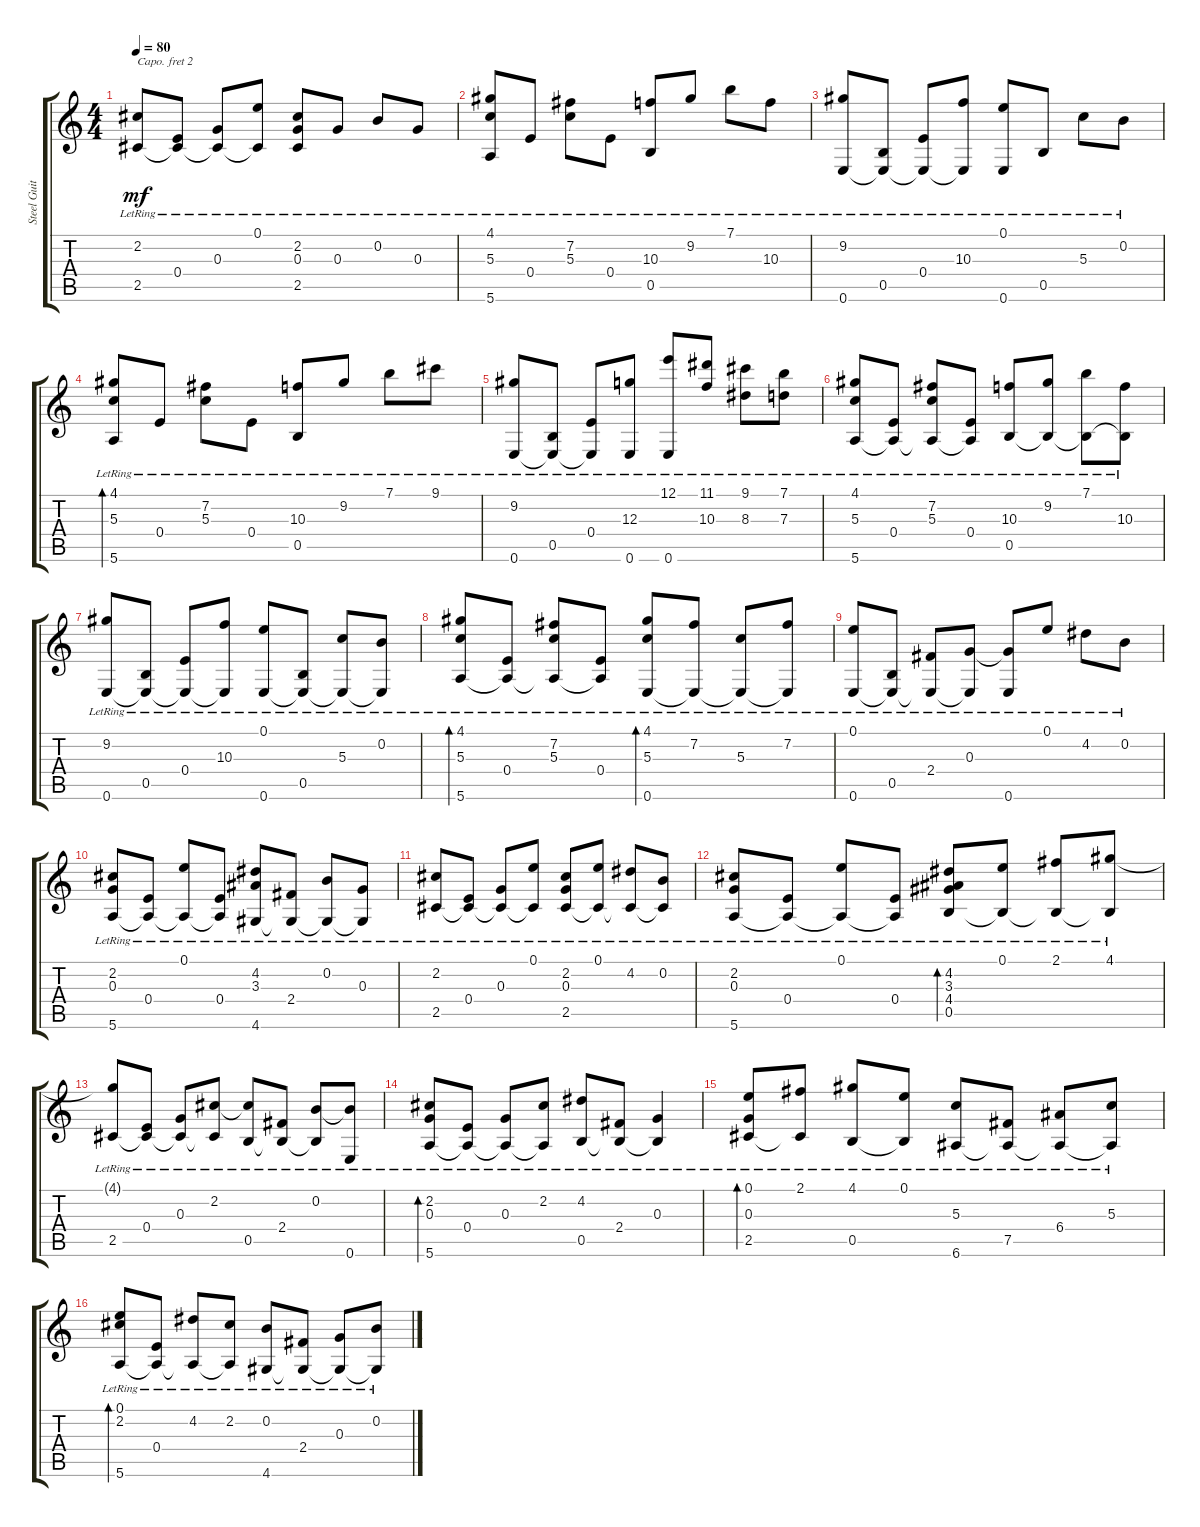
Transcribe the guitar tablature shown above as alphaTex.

\track ("Steel Guitar" "Steel Guit") {instrument acousticguitarsteel}
\staff {score tabs}
\capo 2
\tuning (D4 A3 F3 D3 A2 D2) {hide}
\ts (4 4)
\tempo 80
\clef g2
\ks c
(2.2{lr} 2.5{lr}).8{dy mf} (0.4{lr} 2.5{lr t}).8 (0.3{lr} 2.5{lr t}).8 (0.1{lr} 2.5{lr t}).8 (2.2{lr} 0.3{lr} 2.5{lr}).8 0.3{lr}.8 0.2{lr}.8 0.3{lr}.8 |
(4.1{lr} 5.3{lr} 5.6{lr}).8 0.4{lr}.8 (7.2{lr} 5.3{lr}).8 0.4{lr}.8 (10.3{lr} 0.5{lr}).8 9.2{lr}.8 7.1{lr}.8 10.3{lr}.8 |
(9.2{lr} 0.6{lr}).8 (0.5{lr} 0.6{lr t}).8 (0.4{lr} 0.6{lr t}).8 (10.3{lr} 0.6{lr t}).8 (0.1{lr} 0.6{lr}).8 0.5{lr}.8 5.3{lr}.8 0.2{lr}.8 |
(4.1{lr} 5.3{lr} 5.6{lr}).8{bd 30} 0.4{lr}.8 (7.2{lr} 5.3{lr}).8 0.4{lr}.8 (10.3{lr} 0.5{lr}).8 9.2{lr}.8 7.1{lr}.8 9.1{lr}.8 |
(9.2{lr} 0.6{lr}).8 (0.5{lr} 0.6{lr t}).8 (0.4{lr} 0.6{lr t}).8 (12.3{lr} 0.6{lr}).8 (12.1{lr} 0.6{lr}).8 (11.1{lr} 10.3{lr}).8 (9.1{lr} 8.3{lr}).8 (7.1{lr} 7.3{lr}).8 |
(4.1{lr} 5.3{lr} 5.6{lr}).8 (0.4{lr} 5.6{lr t}).8 (7.2{lr} 5.3{lr} 5.6{lr t}).8 (0.4{lr} 5.6{lr t}).8 (10.3{lr} 0.5{lr}).8 (9.2{lr} 0.5{lr t}).8 (7.1{lr} 0.5{lr t}).8 (10.3{lr} 0.5{lr t}).8 |
(9.2{lr} 0.6{lr}).8 (0.5{lr} 0.6{lr t}).8 (0.4{lr} 0.6{lr t}).8 (10.3{lr} 0.6{lr t}).8 (0.1{lr} 0.6{lr}).8 (0.5{lr} 0.6{lr t}).8 (5.3{lr} 0.6{lr t}).8 (0.2{lr} 0.6{lr t}).8 |
(4.1{lr} 5.3{lr} 5.6{lr}).8{bd 30} (0.4{lr} 5.6{lr t}).8 (7.2{lr} 5.3{lr} 5.6{lr t}).8 (0.4{lr} 5.6{lr t}).8 (4.1{lr} 5.3{lr} 0.6{lr}).8{bd 30} (7.2{lr} 0.6{lr t}).8 (5.3{lr} 0.6{lr t}).8 (7.2{lr} 0.6{lr t}).8 |
(0.1{lr} 0.6{lr}).8 (0.5{lr} 0.6{lr t}).8 (2.4{lr} 0.6{lr t}).8 (0.3{lr} 0.6{lr t}).8 (0.3{lr t} 0.6{lr}).8 0.1{lr}.8 4.2{lr}.8 0.2{lr}.8 |
(2.2{lr} 0.3{lr} 5.6{lr}).8 (0.4{lr} 5.6{lr t}).8 (0.1{lr} 5.6{lr t}).8 (0.4{lr} 5.6{lr t}).8 (4.2{lr} 3.3{lr} 4.6{lr}).8 (2.4{lr} 4.6{lr t}).8 (0.2{lr} 4.6{lr t}).8 (0.3{lr} 4.6{lr t}).8 |
(2.2{lr} 2.5{lr}).8 (0.4{lr} 2.5{lr t}).8 (0.3{lr} 2.5{lr t}).8 (0.1{lr} 2.5{lr t}).8 (2.2{lr} 0.3{lr} 2.5{lr}).8 (0.1{lr} 2.5{lr t}).8 (4.2{lr} 2.5{lr t}).8 (0.2{lr} 2.5{lr t}).8 |
(2.2{lr} 0.3{lr} 5.6{lr}).8 (0.4{lr} 5.6{lr t}).8 (0.1{lr} 5.6{lr t}).8 (0.4{lr} 5.6{lr t}).8 (4.2{lr} 3.3{lr} 4.4{lr} 0.5{lr}).8{bd 30} (0.1{lr} 0.5{lr t}).8 (2.1{lr} 0.5{lr t}).8 (4.1{lr} 0.5{lr t}).8 |
(4.1{lr t} 2.5{lr}).8 (0.4{lr} 2.5{lr t}).8 (0.3{lr} 2.5{lr t}).8 (2.2{lr} 2.5{lr t}).8 (2.2{lr t} 0.5{lr}).8 (2.4{lr} 0.5{lr t}).8 (0.2{lr} 0.5{lr t}).8 (0.2{lr t} 0.6{lr}).8 |
(2.2{lr} 0.3{lr} 5.6{lr}).8{bd 30} (0.4{lr} 5.6{lr t}).8 (0.3{lr} 5.6{lr t}).8 (2.2{lr} 5.6{lr t}).8 (4.2{lr} 0.5{lr}).8 (2.4{lr} 0.5{lr t}).8 (0.3{lr} 0.5{lr t}).4 |
(0.1{lr} 0.3{lr} 2.5{lr}).8{bd 30} (2.1{lr} 2.5{lr t}).8 (4.1{lr} 0.5{lr}).8 (0.1{lr} 0.5{lr t}).8 (5.3{lr} 6.6{lr}).8 (7.5{lr} 6.6{lr t}).8 (6.4{lr} 6.6{lr t}).8 (5.3{lr} 6.6{lr t}).8 |
(0.1{lr} 2.2{lr} 5.6{lr}).8{bd 30} (0.4{lr} 5.6{lr t}).8 (4.2{lr} 5.6{lr t}).8 (2.2{lr} 5.6{lr t}).8 (0.2{lr} 4.6{lr}).8 (2.4{lr} 4.6{lr t}).8 (0.3{lr} 4.6{lr t}).8 (0.2{lr} 4.6{lr t}).8
